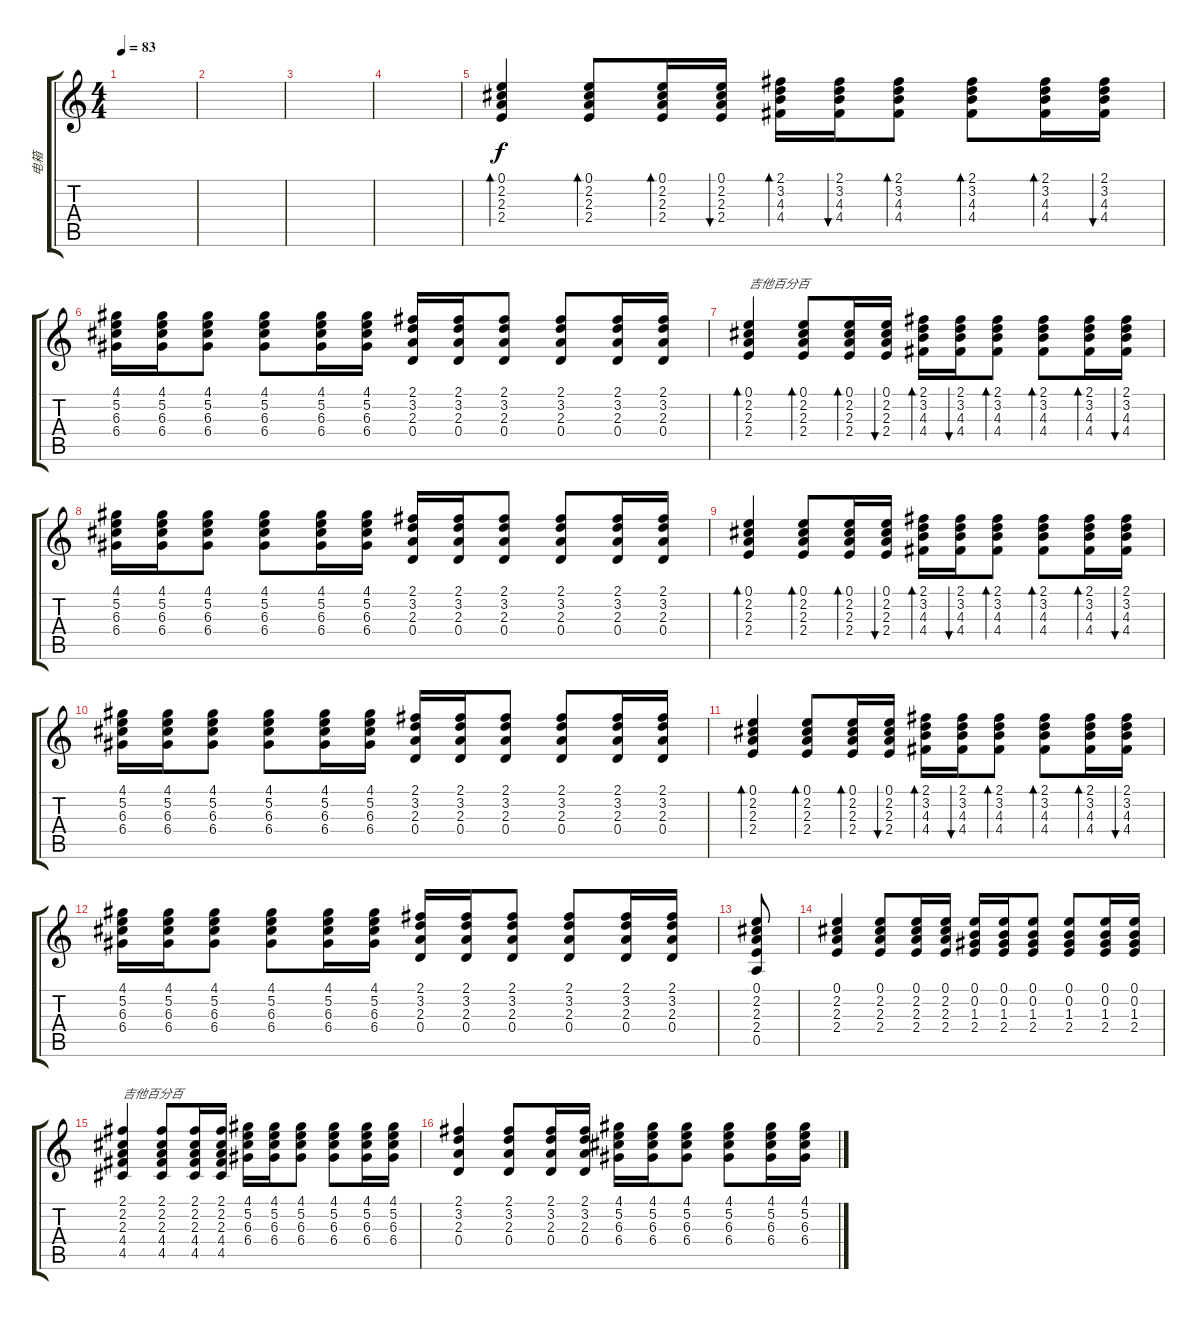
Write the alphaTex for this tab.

\track ("电箱" "电箱") {instrument acousticguitarnylon}
\staff {score tabs}
\tuning (E4 B3 G3 D3 A2 E2) {hide}
\ts (4 4)
\tempo 83
\clef g2
\ks c
|
|
|
|
(0.1 2.2 2.3 2.4).4{bd 60} (0.1 2.2 2.3 2.4).8{bd 60} (0.1 2.2 2.3 2.4).16{bd 60} (0.1 2.2 2.3 2.4).16{bu 60} (2.1 3.2 4.3 4.4).16{bd 60} (2.1 3.2 4.3 4.4).16{bu 60} (2.1 3.2 4.3 4.4).8{bd 60} (2.1 3.2 4.3 4.4).8{bd 60} (2.1 3.2 4.3 4.4).16{bd 60} (2.1 3.2 4.3 4.4).16{bu 60} |
(4.1 5.2 6.3 6.4).16 (4.1 5.2 6.3 6.4).16 (4.1 5.2 6.3 6.4).8 (4.1 5.2 6.3 6.4).8 (4.1 5.2 6.3 6.4).16 (4.1 5.2 6.3 6.4).16 (2.1 3.2 2.3 0.4).16 (2.1 3.2 2.3 0.4).16 (2.1 3.2 2.3 0.4).8 (2.1 3.2 2.3 0.4).8 (2.1 3.2 2.3 0.4).16 (2.1 3.2 2.3 0.4).16 |
(0.1 2.2 2.3 2.4).4{bd 60 txt "吉他百分百"} (0.1 2.2 2.3 2.4).8{bd 60} (0.1 2.2 2.3 2.4).16{bd 60} (0.1 2.2 2.3 2.4).16{bu 60} (2.1 3.2 4.3 4.4).16{bd 60} (2.1 3.2 4.3 4.4).16{bu 60} (2.1 3.2 4.3 4.4).8{bd 60} (2.1 3.2 4.3 4.4).8{bd 60} (2.1 3.2 4.3 4.4).16{bd 60} (2.1 3.2 4.3 4.4).16{bu 60} |
(4.1 5.2 6.3 6.4).16 (4.1 5.2 6.3 6.4).16 (4.1 5.2 6.3 6.4).8 (4.1 5.2 6.3 6.4).8 (4.1 5.2 6.3 6.4).16 (4.1 5.2 6.3 6.4).16 (2.1 3.2 2.3 0.4).16 (2.1 3.2 2.3 0.4).16 (2.1 3.2 2.3 0.4).8 (2.1 3.2 2.3 0.4).8 (2.1 3.2 2.3 0.4).16 (2.1 3.2 2.3 0.4).16 |
(0.1 2.2 2.3 2.4).4{bd 60} (0.1 2.2 2.3 2.4).8{bd 60} (0.1 2.2 2.3 2.4).16{bd 60} (0.1 2.2 2.3 2.4).16{bu 60} (2.1 3.2 4.3 4.4).16{bd 60} (2.1 3.2 4.3 4.4).16{bu 60} (2.1 3.2 4.3 4.4).8{bd 60} (2.1 3.2 4.3 4.4).8{bd 60} (2.1 3.2 4.3 4.4).16{bd 60} (2.1 3.2 4.3 4.4).16{bu 60} |
(4.1 5.2 6.3 6.4).16 (4.1 5.2 6.3 6.4).16 (4.1 5.2 6.3 6.4).8 (4.1 5.2 6.3 6.4).8 (4.1 5.2 6.3 6.4).16 (4.1 5.2 6.3 6.4).16 (2.1 3.2 2.3 0.4).16 (2.1 3.2 2.3 0.4).16 (2.1 3.2 2.3 0.4).8 (2.1 3.2 2.3 0.4).8 (2.1 3.2 2.3 0.4).16 (2.1 3.2 2.3 0.4).16 |
(0.1 2.2 2.3 2.4).4{bd 60} (0.1 2.2 2.3 2.4).8{bd 60} (0.1 2.2 2.3 2.4).16{bd 60} (0.1 2.2 2.3 2.4).16{bu 60} (2.1 3.2 4.3 4.4).16{bd 60} (2.1 3.2 4.3 4.4).16{bu 60} (2.1 3.2 4.3 4.4).8{bd 60} (2.1 3.2 4.3 4.4).8{bd 60} (2.1 3.2 4.3 4.4).16{bd 60} (2.1 3.2 4.3 4.4).16{bu 60} |
(4.1 5.2 6.3 6.4).16 (4.1 5.2 6.3 6.4).16 (4.1 5.2 6.3 6.4).8 (4.1 5.2 6.3 6.4).8 (4.1 5.2 6.3 6.4).16 (4.1 5.2 6.3 6.4).16 (2.1 3.2 2.3 0.4).16 (2.1 3.2 2.3 0.4).16 (2.1 3.2 2.3 0.4).8 (2.1 3.2 2.3 0.4).8 (2.1 3.2 2.3 0.4).16 (2.1 3.2 2.3 0.4).16 |
(0.1 2.2 2.3 2.4 0.5).8 |
(0.1 2.2 2.3 2.4).4 (0.1 2.2 2.3 2.4).8 (0.1 2.2 2.3 2.4).16 (0.1 2.2 2.3 2.4).16 (0.1 0.2 1.3 2.4).16 (0.1 0.2 1.3 2.4).16 (0.1 0.2 1.3 2.4).8 (0.1 0.2 1.3 2.4).8 (0.1 0.2 1.3 2.4).16 (0.1 0.2 1.3 2.4).16 |
(2.1 2.2 2.3 4.4 4.5).4{txt "吉他百分百"} (2.1 2.2 2.3 4.4 4.5).8 (2.1 2.2 2.3 4.4 4.5).16 (2.1 2.2 2.3 4.4 4.5).16 (4.1 5.2 6.3 6.4).16 (4.1 5.2 6.3 6.4).16 (4.1 5.2 6.3 6.4).8 (4.1 5.2 6.3 6.4).8 (4.1 5.2 6.3 6.4).16 (4.1 5.2 6.3 6.4).16 |
(2.1 3.2 2.3 0.4).4 (2.1 3.2 2.3 0.4).8 (2.1 3.2 2.3 0.4).16 (2.1 3.2 2.3 0.4).16 (4.1 5.2 6.3 6.4).16 (4.1 5.2 6.3 6.4).16 (4.1 5.2 6.3 6.4).8 (4.1 5.2 6.3 6.4).8 (4.1 5.2 6.3 6.4).16 (4.1 5.2 6.3 6.4).16
